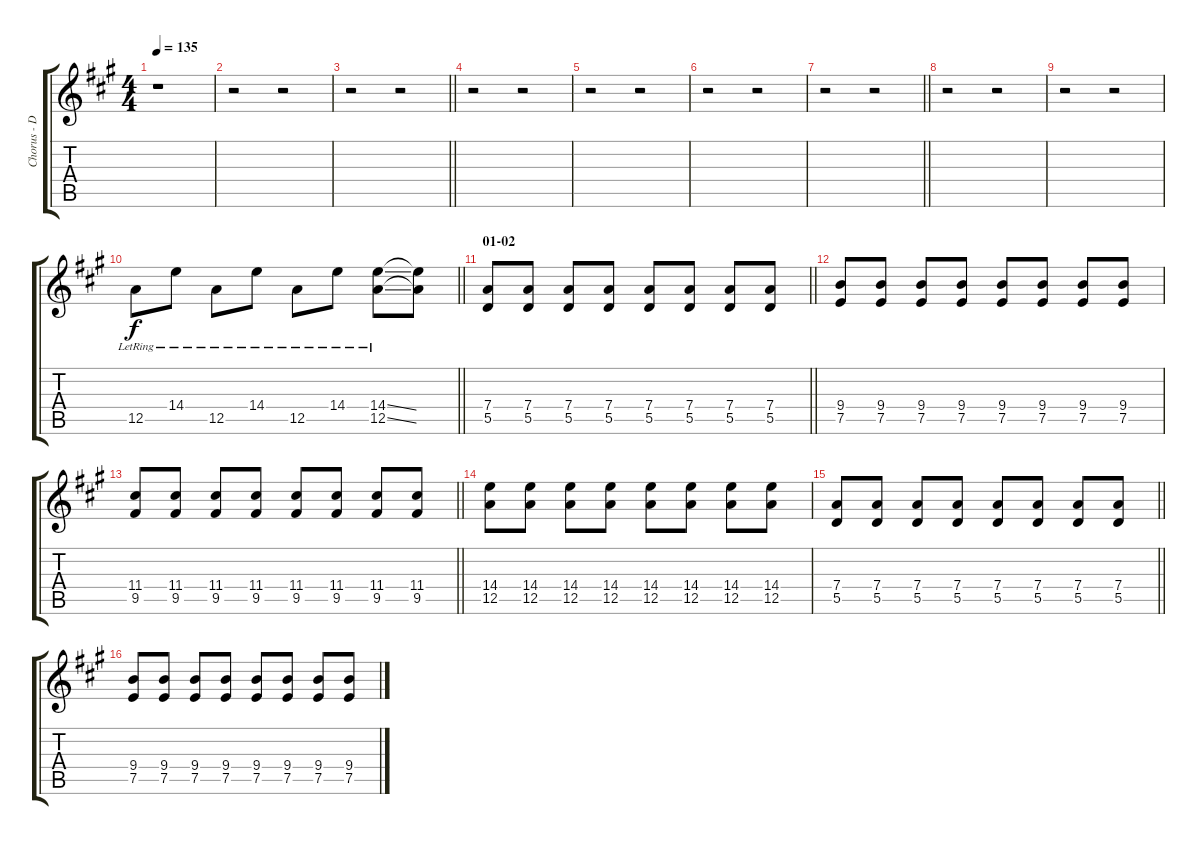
\track ("Chorus - Distortion" "Chorus - D") {instrument overdrivenguitar}
\staff {score tabs}
\tuning (E4 B3 G3 D3 A2 D2) {hide}
\ts (4 4)
\tempo 135
\clef g2
\ks a
r.1{dy f} |
r.2 r.2 |
\barLineRight lightlight
r.2 r.2 |
r.2 r.2 |
r.2 r.2 |
r.2 r.2 |
\barLineRight lightlight
r.2 r.2 |
r.2 r.2 |
r.2 r.2 |
\barLineRight lightlight
12.5{lr}.8 14.4{lr}.8 12.5{lr}.8 14.4{lr}.8 12.5{lr}.8 14.4{lr}.8 (14.4{ss} 12.5{ss lr}).8 (14.4{t} 12.5{t}).8 |
\section ("" "01-02")
\barLineRight lightlight
(7.4 5.5).8 (7.4 5.5).8 (7.4 5.5).8 (7.4 5.5).8 (7.4 5.5).8 (7.4 5.5).8 (7.4 5.5).8 (7.4 5.5).8 |
(9.4 7.5).8 (9.4 7.5).8 (9.4 7.5).8 (9.4 7.5).8 (9.4 7.5).8 (9.4 7.5).8 (9.4 7.5).8 (9.4 7.5).8 |
\barLineRight lightlight
(11.4 9.5).8 (11.4 9.5).8 (11.4 9.5).8 (11.4 9.5).8 (11.4 9.5).8 (11.4 9.5).8 (11.4 9.5).8 (11.4 9.5).8 |
(14.4 12.5).8 (14.4 12.5).8 (14.4 12.5).8 (14.4 12.5).8 (14.4 12.5).8 (14.4 12.5).8 (14.4 12.5).8 (14.4 12.5).8 |
\barLineRight lightlight
(7.4 5.5).8 (7.4 5.5).8 (7.4 5.5).8 (7.4 5.5).8 (7.4 5.5).8 (7.4 5.5).8 (7.4 5.5).8 (7.4 5.5).8 |
(9.4 7.5).8 (9.4 7.5).8 (9.4 7.5).8 (9.4 7.5).8 (9.4 7.5).8 (9.4 7.5).8 (9.4 7.5).8 (9.4 7.5).8
